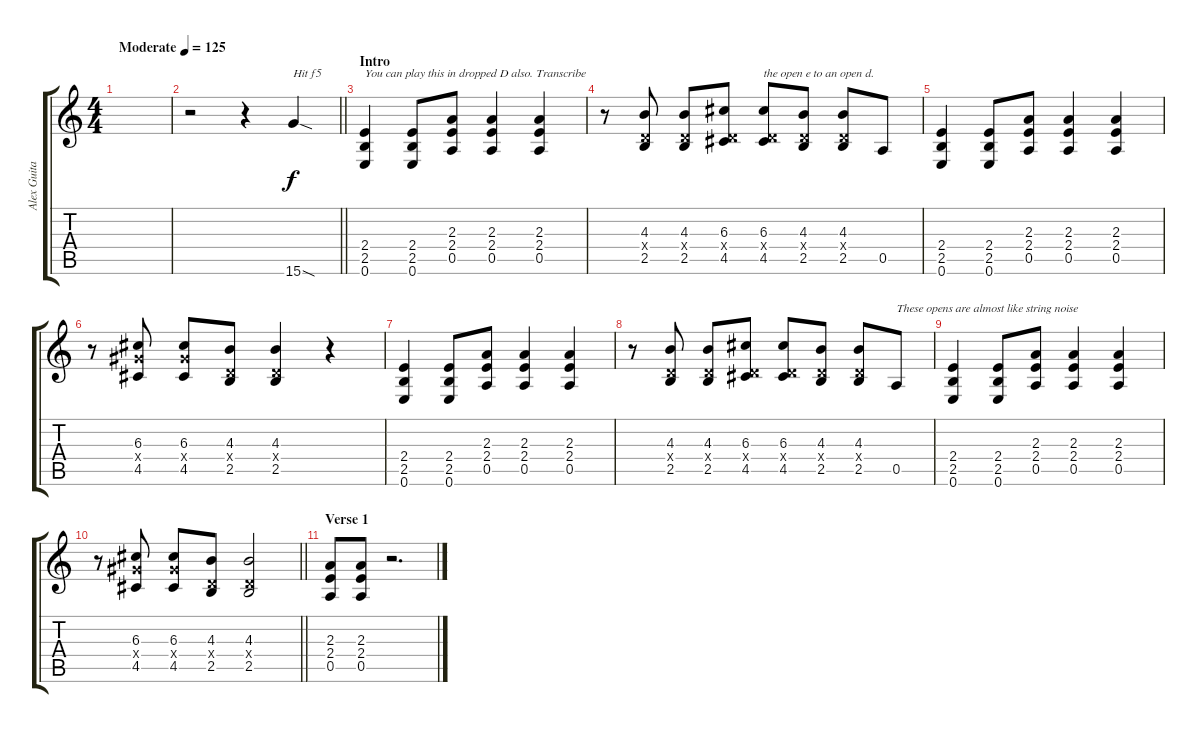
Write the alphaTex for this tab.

\track ("Alex Guitar" "Alex Guita") {instrument distortionguitar}
\staff {score tabs}
\tuning (E4 B3 G3 D3 A2 E2) {hide}
\ts (4 4)
\tempo (125 "Moderate")
\clef g2
\ks c
|
\barLineRight lightlight
r.2 r.4 15.6{sod}.4{txt "Hit f5"} |
\section ("" "Intro")
(2.4 2.5 0.6).4{txt "You can play this in dropped D also. Transcribe"} (2.4 2.5 0.6).8 (2.3 2.4 0.5).8 (2.3 2.4 0.5).4 (2.3 2.4 0.5).4 |
r.8 (4.3 0.4{x} 2.5).8 (4.3 0.4{x} 2.5).8 (6.3 0.4{x} 4.5).8 (6.3 0.4{x} 4.5).8{txt "the open e to an open d."} (4.3 0.4{x} 2.5).8 (4.3 0.4{x} 2.5).8 0.5.8 |
(2.4 2.5 0.6).4 (2.4 2.5 0.6).8 (2.3 2.4 0.5).8 (2.3 2.4 0.5).4 (2.3 2.4 0.5).4 |
r.8 (6.3 6.4{x} 4.5).8 (6.3 6.4{x} 4.5).8 (4.3 0.4{x} 2.5).8 (4.3 0.4{x} 2.5).4 r.4 |
(2.4 2.5 0.6).4 (2.4 2.5 0.6).8 (2.3 2.4 0.5).8 (2.3 2.4 0.5).4 (2.3 2.4 0.5).4 |
r.8 (4.3 0.4{x} 2.5).8 (4.3 0.4{x} 2.5).8 (6.3 0.4{x} 4.5).8 (6.3 0.4{x} 4.5).8 (4.3 0.4{x} 2.5).8 (4.3 0.4{x} 2.5).8 0.5.8{txt "These opens are almost like string noise"} |
(2.4 2.5 0.6).4 (2.4 2.5 0.6).8 (2.3 2.4 0.5).8 (2.3 2.4 0.5).4 (2.3 2.4 0.5).4 |
\barLineRight lightlight
r.8 (6.3 6.4{x} 4.5).8 (6.3 6.4{x} 4.5).8 (4.3 0.4{x} 2.5).8 (4.3 0.4{x} 2.5).2 |
\section ("" "Verse 1")
(2.3 2.4 0.5).8 (2.3 2.4 0.5).8 r.2{d}
